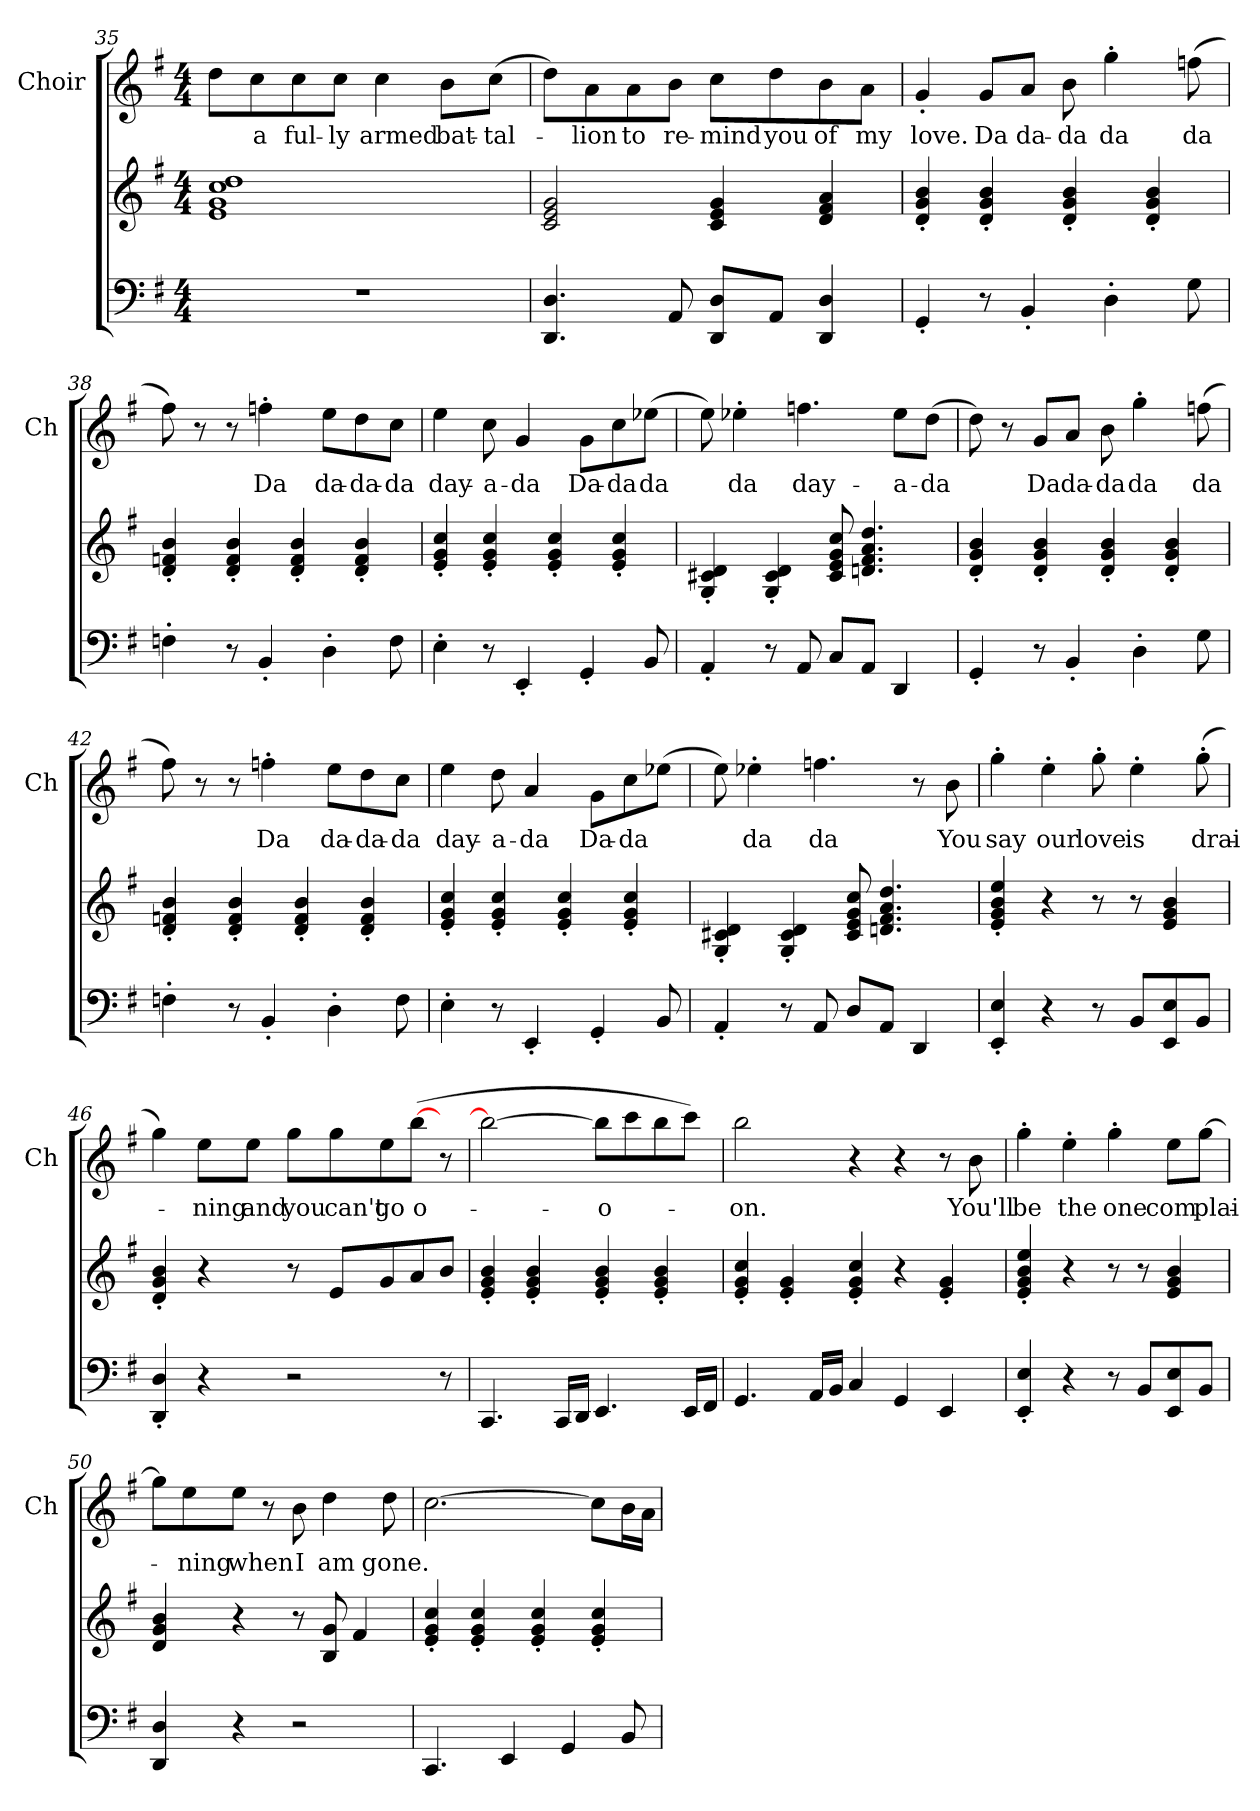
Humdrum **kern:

**kern	**kern	**kern	**text
*part2	*part2	*part1	*part1
*staff3	*staff2	*staff1	*staff1
*	*	*I"Choir	*
*	*	*I'Ch	*
*clefF4	*clefG2	*clefG2	*
*k[f#]	*k[f#]	*k[f#]	*
*M4/4	*M4/4	*M4/4	*
=35	=35	=35	=35
1r	1e 1g 1cc 1dd	8dd\L	.
.	.	8cc\	a
.	.	8cc\	ful-
.	.	8cc\J	-ly
.	.	4cc\	armed
.	.	8b\L	bat-
.	.	(>8cc\J	-tal-
=36	=36	=36	=36
4.DD/ 4.D/	2c/ 2e/ 2g/	8dd\L)	.
.	.	8a\	-lion
.	.	8a\	to
8AA/	.	8b\J	re-
8DD/ 8D/L	4c/ 4e/ 4g/	8cc\L	-mind
8AA/J	.	8dd\	you
4DD/ 4D/	4d/ 4f#/ 4a/	8b\	of
.	.	8a\J	my
=37	=37	=37	=37
4GG'/	4d'/ 4g'/ 4b'/	4g'/	love.
8r	4d'/ 4g'/ 4b'/	8g/L	Da
4BB'/	.	8a/J	da-
.	4d'/ 4g'/ 4b'/	8b\	-da
4D'\	.	4gg'\	da
.	4d'/ 4g'/ 4b'/	.	.
8G\	.	(>8ffn\	da
!!LO:LB:g=z
=38	=38	=38	=38
4Fn'\	4d'/ 4fn'/ 4b'/	8ff#\)	.
.	.	8r	.
8r	4d'/ 4f'/ 4b'/	8r	.
4BB'/	.	4ffn'\	Da
.	4d'/ 4f'/ 4b'/	.	.
4D'\	.	8ee\L	da-
.	4d'/ 4f'/ 4b'/	8dd\	-da-
8F\	.	8cc\J	-da
=39	=39	=39	=39
4E'\	4e'/ 4g'/ 4cc'/	4ee\	day-
8r	4e'/ 4g'/ 4cc'/	8cc\	-a-
4EE'/	.	4g/	-da
.	4e'/ 4g'/ 4cc'/	.	.
4GG'/	.	8g\L	Da-
.	4e'/ 4g'/ 4cc'/	8cc\	-da
8BB/	.	(>8ee-X\J	da
=40	=40	=40	=40
4AA'/	4G'/ 4c#X'/ 4d'/	8ee\)	.
.	.	4ee-X'\	da
8r	4G'/ 4c#'/ 4d'/	.	.
8AA/	.	4.ffn\	day-
8C/L	8c#/ 8e/ 8g/ 8cc/	.	.
8AA/J	4.dn/ 4.f#/ 4.a/ 4.dd/	.	.
4DD/	.	8ee-\L	-a-
.	.	(>8dd\J	da
=41	=41	=41	=41
4GG'/	4d'/ 4g'/ 4b'/	8dd\)	.
.	.	8r	.
8r	4d'/ 4g'/ 4b'/	8g/L	Da
4BB'/	.	8a/J	da-
.	4d'/ 4g'/ 4b'/	8b\	-da
4D'\	.	4gg'\	da
.	4d'/ 4g'/ 4b'/	.	.
8G\	.	(>8ffn\	da
!!LO:PB:g=z
=42	=42	=42	=42
4Fn'\	4d'/ 4fn'/ 4b'/	8ff#\)	.
.	.	8r	.
8r	4d'/ 4f'/ 4b'/	8r	.
4BB'/	.	4ffn'\	Da
.	4d'/ 4f'/ 4b'/	.	.
4D'\	.	8ee\L	da-
.	4d'/ 4f'/ 4b'/	8dd\	-da-
8F\	.	8cc\J	-da
=43	=43	=43	=43
4E'\	4e'/ 4g'/ 4cc'/	4ee\	day-
8r	4e'/ 4g'/ 4cc'/	8dd\	-a-
4EE'/	.	4a/	-da
.	4e'/ 4g'/ 4cc'/	.	.
4GG'/	.	8g\L	Da-
.	4e'/ 4g'/ 4cc'/	8cc\	da
8BB/	.	(>8ee-X\J	.
=44	=44	=44	=44
4AA'/	4G'/ 4c#X'/ 4d'/	8ee\)	.
.	.	4ee-X'\	da
8r	4G'/ 4c#'/ 4d'/	.	.
8AA/	.	4.ffn\	da
8D/L	8c#/ 8e/ 8g/ 8cc/	.	.
8AA/J	4.dn/ 4.f#/ 4.a/ 4.dd/	.	.
4DD/	.	8r	.
.	.	8b\	You
=45	=45	=45	=45
4EE'/ 4E'/	4e'/ 4g'/ 4b'/ 4ee'/	4gg'\	say
4r	4r	4ee'\	our
8r	8r	8gg'\	love
8BB/L	8r	4ee'\	is
8EE/ 8E/	4e/ 4g/ 4b/	.	.
8BB/J	.	(>8gg'\	drai-
!!LO:LB:g=z
=46	=46	=46	=46
4DD'/ 4D'/	4d'/ 4g'/ 4b'/	4gg\)	.
4r	4r	8ee\L	-ning
.	.	8ee\J	and
2r	8r	8gg\L	you
.	8e/L	8gg\	can't
.	8g/	8ee\	go
.	8a/	(>[8bb\J	o-
8r	8b/J	8r	.
=47	=47	=47	=47
4.CC/	4e'/ 4g'/ 4b'/	2bb\_	.
.	4e'/ 4g'/ 4b'/	.	.
16CC/LL	.	.	.
16DD/JJ	.	.	.
4.EE/	4e'/ 4g'/ 4b'/	8bb\L]	-o-
.	.	8ccc\	.
.	4e'/ 4g'/ 4b'/	8bb\	.
16EE/LL	.	8ccc\J)	.
16FF#/JJ	.	.	.
=48	=48	=48	=48
4.GG/	4e'/ 4g'/ 4cc'/	2bb\	-on.
.	4e'/ 4g'/	.	.
16AA/LL	.	.	.
16BB/JJ	.	.	.
4C/	4e'/ 4g'/ 4cc'/	4r	.
4GG/	4r	4r	.
4EE/	4e'/ 4g'/	8r	.
.	.	8b\	You'll
=49	=49	=49	=49
4EE'/ 4E'/	4e'/ 4g'/ 4b'/ 4ee'/	4gg'\	be
4r	4r	4ee'\	the
8r	8r	4gg'\	one
8BB/L	8r	.	.
8EE/ 8E/	4e/ 4g/ 4b/	8ee\L	com
8BB/J	.	[8gg\J	plai-
!!LO:LB:g=z
=50	=50	=50	=50
4DD/ 4D/	4d/ 4g/ 4b/	8gg\L]	.
.	.	8ee\	-ning
4r	4r	8ee\J	when
.	.	8r	.
2r	8r	8b\	I
.	8B/ 8g/	4dd\	am
.	4f#/	.	.
.	.	8dd\	gone.
=51	=51	=51	=51
4.CC/	4e'/ 4g'/ 4cc'/	[2.cc\	.
.	4e'/ 4g'/ 4cc'/	.	.
4EE/	.	.	.
.	4e'/ 4g'/ 4cc'/	.	.
4GG/	.	.	.
.	4e'/ 4g'/ 4cc'/	8cc\L]	.
8BB/	.	16b\L	.
.	.	16a\JJ	.
=	=	=	=
*-	*-	*-	*-
